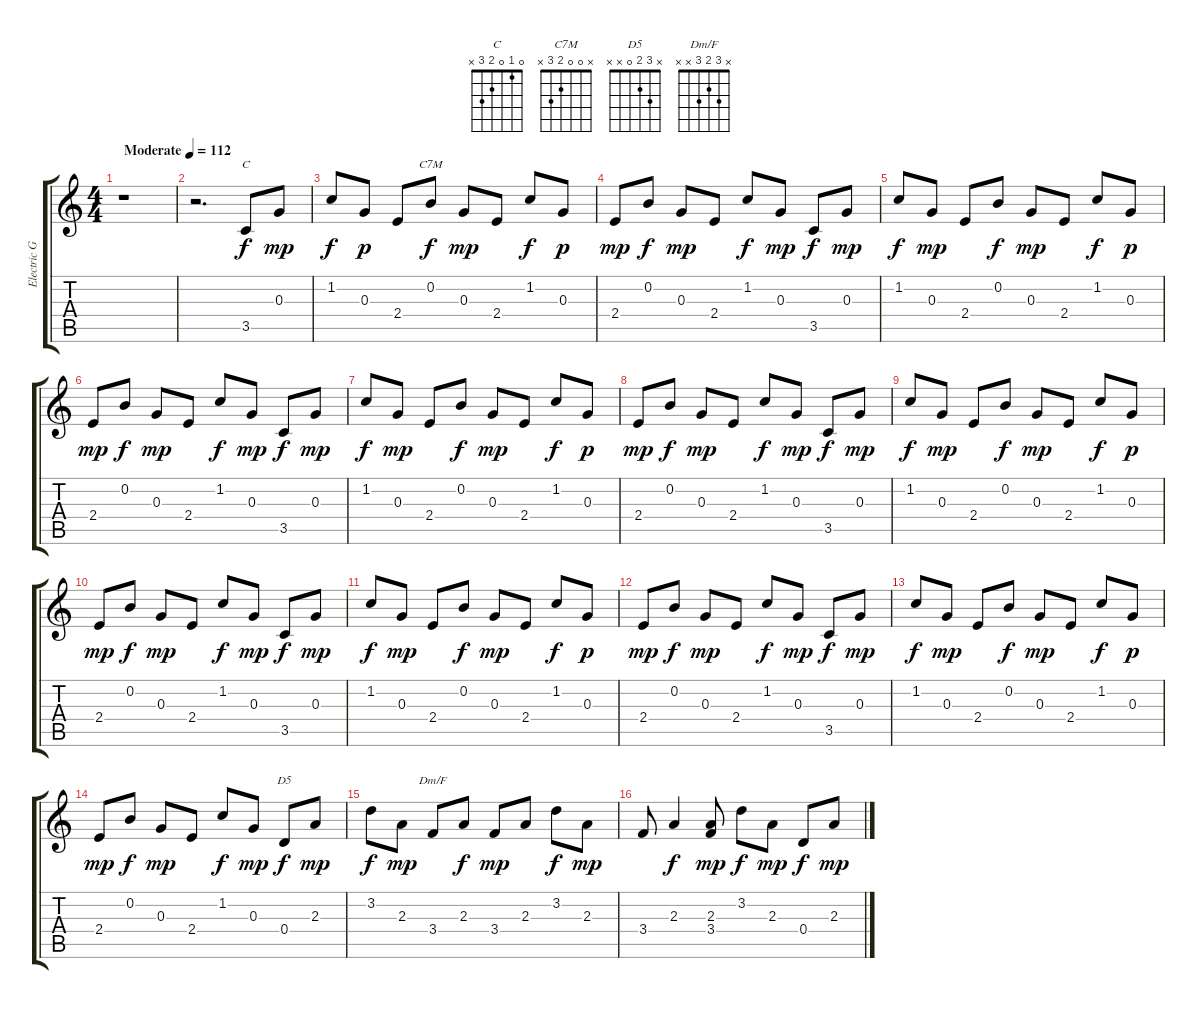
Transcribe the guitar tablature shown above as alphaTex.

\track ("Electric Guitar" "Electric G") {instrument electricguitarjazz}
\staff {score tabs}
\tuning (E4 B3 G3 D3 A2 E2) {hide}
\chord ("C" 0 1 0 2 3 x)
\chord ("C7M" x 0 0 2 3 x)
\chord ("D5" x 3 2 0 x x)
\chord ("Dm/F" x 3 2 3 x x)
\ts (4 4)
\tempo (112 "Moderate")
\clef g2
\ks c
r.1{dy f instrument electricguitarjazz} |
r.2{d} 3.5.8{ch "C"} 0.3.8{dy mp} |
1.2.8{dy f} 0.3.8{dy p} 2.4.8 0.2.8{ch "C7M" dy f} 0.3.8{dy mp} 2.4.8 1.2.8{dy f} 0.3.8{dy p} |
2.4.8{dy mp} 0.2.8{dy f} 0.3.8{dy mp} 2.4.8 1.2.8{dy f} 0.3.8{dy mp} 3.5.8{dy f} 0.3.8{dy mp} |
1.2.8{dy f} 0.3.8{dy mp} 2.4.8 0.2.8{dy f} 0.3.8{dy mp} 2.4.8 1.2.8{dy f} 0.3.8{dy p} |
2.4.8{dy mp} 0.2.8{dy f} 0.3.8{dy mp} 2.4.8 1.2.8{dy f} 0.3.8{dy mp} 3.5.8{dy f} 0.3.8{dy mp} |
1.2.8{dy f} 0.3.8{dy mp} 2.4.8 0.2.8{dy f} 0.3.8{dy mp} 2.4.8 1.2.8{dy f} 0.3.8{dy p} |
2.4.8{dy mp} 0.2.8{dy f} 0.3.8{dy mp} 2.4.8 1.2.8{dy f} 0.3.8{dy mp} 3.5.8{dy f} 0.3.8{dy mp} |
1.2.8{dy f} 0.3.8{dy mp} 2.4.8 0.2.8{dy f} 0.3.8{dy mp} 2.4.8 1.2.8{dy f} 0.3.8{dy p} |
2.4.8{dy mp} 0.2.8{dy f} 0.3.8{dy mp} 2.4.8 1.2.8{dy f} 0.3.8{dy mp} 3.5.8{dy f} 0.3.8{dy mp} |
1.2.8{dy f} 0.3.8{dy mp} 2.4.8 0.2.8{dy f} 0.3.8{dy mp} 2.4.8 1.2.8{dy f} 0.3.8{dy p} |
2.4.8{dy mp} 0.2.8{dy f} 0.3.8{dy mp} 2.4.8 1.2.8{dy f} 0.3.8{dy mp} 3.5.8{dy f} 0.3.8{dy mp} |
1.2.8{dy f} 0.3.8{dy mp} 2.4.8 0.2.8{dy f} 0.3.8{dy mp} 2.4.8 1.2.8{dy f} 0.3.8{dy p} |
2.4.8{dy mp} 0.2.8{dy f} 0.3.8{dy mp} 2.4.8 1.2.8{dy f} 0.3.8{dy mp} 0.4.8{ch "D5" dy f} 2.3.8{dy mp} |
3.2.8{dy f} 2.3.8{dy mp} 3.4.8{ch "Dm/F"} 2.3.8{dy f} 3.4.8{dy mp} 2.3.8 3.2.8{dy f} 2.3.8{dy mp} |
3.4.8 2.3.4{dy f} (2.3 3.4).8{dy mp} 3.2.8{dy f} 2.3.8{dy mp} 0.4.8{dy f} 2.3.8{dy mp}
